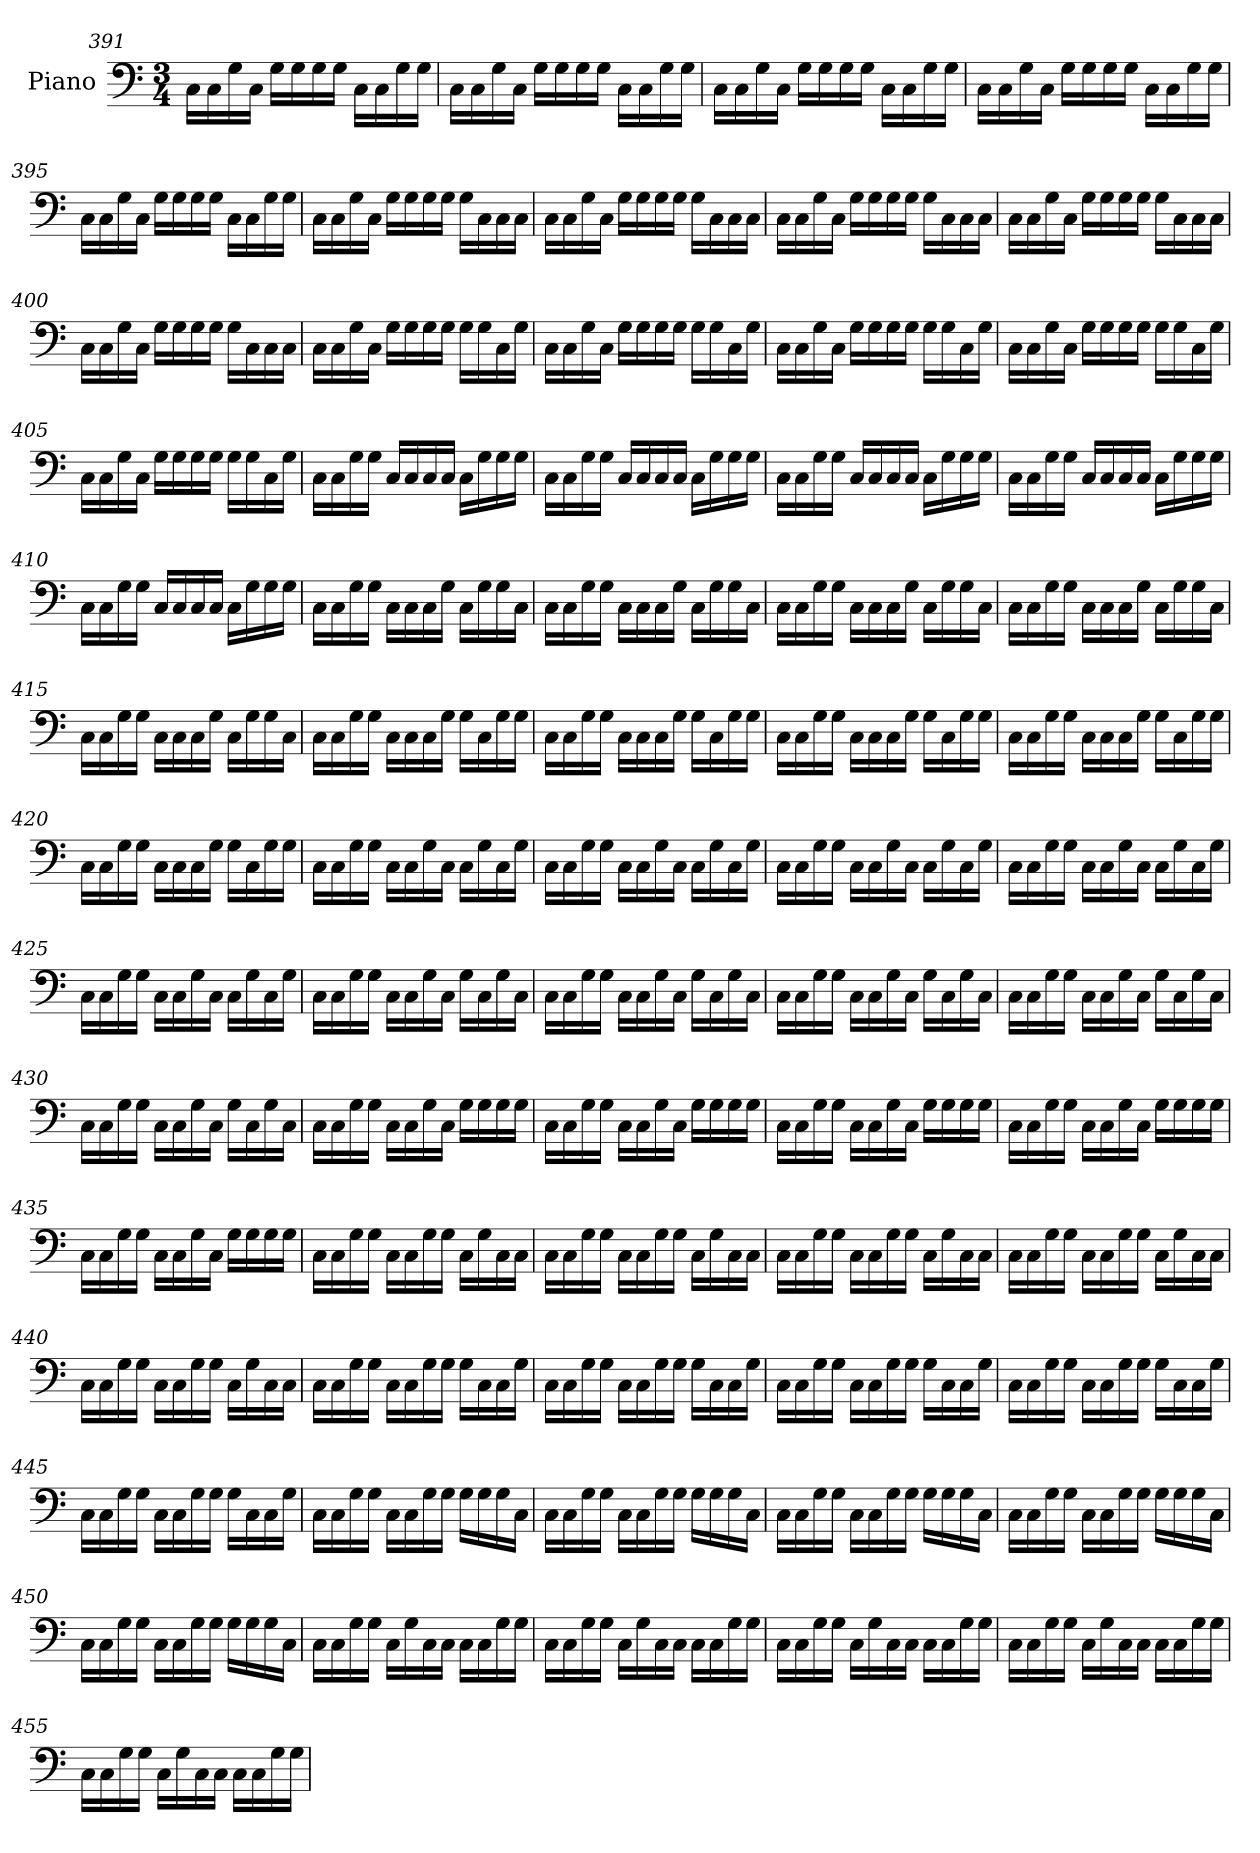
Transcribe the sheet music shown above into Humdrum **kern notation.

**kern
*part1
*staff1
*I"Piano
*I'Pno.
!!LO:LB:g=z
*clefF4
*k[]
*M3/4
=391
16C\LL
16C\
16G\
16C\JJ
16G\LL
16G\
16G\
16G\JJ
16C\LL
16C\
16G\
16G\JJ
=392
16C\LL
16C\
16G\
16C\JJ
16G\LL
16G\
16G\
16G\JJ
16C\LL
16C\
16G\
16G\JJ
=393
16C\LL
16C\
16G\
16C\JJ
16G\LL
16G\
16G\
16G\JJ
16C\LL
16C\
16G\
16G\JJ
!!LO:LB:g=z
=394
16C\LL
16C\
16G\
16C\JJ
16G\LL
16G\
16G\
16G\JJ
16C\LL
16C\
16G\
16G\JJ
=395
16C\LL
16C\
16G\
16C\JJ
16G\LL
16G\
16G\
16G\JJ
16C\LL
16C\
16G\
16G\JJ
=396
16C\LL
16C\
16G\
16C\JJ
16G\LL
16G\
16G\
16G\JJ
16G\LL
16C\
16C\
16C\JJ
!!LO:LB:g=z
=397
16C\LL
16C\
16G\
16C\JJ
16G\LL
16G\
16G\
16G\JJ
16G\LL
16C\
16C\
16C\JJ
=398
16C\LL
16C\
16G\
16C\JJ
16G\LL
16G\
16G\
16G\JJ
16G\LL
16C\
16C\
16C\JJ
=399
16C\LL
16C\
16G\
16C\JJ
16G\LL
16G\
16G\
16G\JJ
16G\LL
16C\
16C\
16C\JJ
!!LO:LB:g=z
=400
16C\LL
16C\
16G\
16C\JJ
16G\LL
16G\
16G\
16G\JJ
16G\LL
16C\
16C\
16C\JJ
=401
16C\LL
16C\
16G\
16C\JJ
16G\LL
16G\
16G\
16G\JJ
16G\LL
16G\
16C\
16G\JJ
=402
16C\LL
16C\
16G\
16C\JJ
16G\LL
16G\
16G\
16G\JJ
16G\LL
16G\
16C\
16G\JJ
!!LO:PB:g=z
=403
16C\LL
16C\
16G\
16C\JJ
16G\LL
16G\
16G\
16G\JJ
16G\LL
16G\
16C\
16G\JJ
=404
16C\LL
16C\
16G\
16C\JJ
16G\LL
16G\
16G\
16G\JJ
16G\LL
16G\
16C\
16G\JJ
=405
16C\LL
16C\
16G\
16C\JJ
16G\LL
16G\
16G\
16G\JJ
16G\LL
16G\
16C\
16G\JJ
!!LO:LB:g=z
=406
16C\LL
16C\
16G\
16G\JJ
16C/LL
16C/
16C/
16C/JJ
16C\LL
16G\
16G\
16G\JJ
=407
16C\LL
16C\
16G\
16G\JJ
16C/LL
16C/
16C/
16C/JJ
16C\LL
16G\
16G\
16G\JJ
=408
16C\LL
16C\
16G\
16G\JJ
16C/LL
16C/
16C/
16C/JJ
16C\LL
16G\
16G\
16G\JJ
!!LO:LB:g=z
=409
16C\LL
16C\
16G\
16G\JJ
16C/LL
16C/
16C/
16C/JJ
16C\LL
16G\
16G\
16G\JJ
=410
16C\LL
16C\
16G\
16G\JJ
16C/LL
16C/
16C/
16C/JJ
16C\LL
16G\
16G\
16G\JJ
=411
16C\LL
16C\
16G\
16G\JJ
16C\LL
16C\
16C\
16G\JJ
16C\LL
16G\
16G\
16C\JJ
!!LO:LB:g=z
=412
16C\LL
16C\
16G\
16G\JJ
16C\LL
16C\
16C\
16G\JJ
16C\LL
16G\
16G\
16C\JJ
=413
16C\LL
16C\
16G\
16G\JJ
16C\LL
16C\
16C\
16G\JJ
16C\LL
16G\
16G\
16C\JJ
=414
16C\LL
16C\
16G\
16G\JJ
16C\LL
16C\
16C\
16G\JJ
16C\LL
16G\
16G\
16C\JJ
!!LO:LB:g=z
=415
16C\LL
16C\
16G\
16G\JJ
16C\LL
16C\
16C\
16G\JJ
16C\LL
16G\
16G\
16C\JJ
=416
16C\LL
16C\
16G\
16G\JJ
16C\LL
16C\
16C\
16G\JJ
16G\LL
16C\
16G\
16G\JJ
=417
16C\LL
16C\
16G\
16G\JJ
16C\LL
16C\
16C\
16G\JJ
16G\LL
16C\
16G\
16G\JJ
!!LO:LB:g=z
=418
16C\LL
16C\
16G\
16G\JJ
16C\LL
16C\
16C\
16G\JJ
16G\LL
16C\
16G\
16G\JJ
=419
16C\LL
16C\
16G\
16G\JJ
16C\LL
16C\
16C\
16G\JJ
16G\LL
16C\
16G\
16G\JJ
=420
16C\LL
16C\
16G\
16G\JJ
16C\LL
16C\
16C\
16G\JJ
16G\LL
16C\
16G\
16G\JJ
!!LO:LB:g=z
=421
16C\LL
16C\
16G\
16G\JJ
16C\LL
16C\
16G\
16C\JJ
16C\LL
16G\
16C\
16G\JJ
=422
16C\LL
16C\
16G\
16G\JJ
16C\LL
16C\
16G\
16C\JJ
16C\LL
16G\
16C\
16G\JJ
=423
16C\LL
16C\
16G\
16G\JJ
16C\LL
16C\
16G\
16C\JJ
16C\LL
16G\
16C\
16G\JJ
!!LO:LB:g=z
=424
16C\LL
16C\
16G\
16G\JJ
16C\LL
16C\
16G\
16C\JJ
16C\LL
16G\
16C\
16G\JJ
=425
16C\LL
16C\
16G\
16G\JJ
16C\LL
16C\
16G\
16C\JJ
16C\LL
16G\
16C\
16G\JJ
=426
16C\LL
16C\
16G\
16G\JJ
16C\LL
16C\
16G\
16C\JJ
16G\LL
16C\
16G\
16C\JJ
!!LO:LB:g=z
=427
16C\LL
16C\
16G\
16G\JJ
16C\LL
16C\
16G\
16C\JJ
16G\LL
16C\
16G\
16C\JJ
=428
16C\LL
16C\
16G\
16G\JJ
16C\LL
16C\
16G\
16C\JJ
16G\LL
16C\
16G\
16C\JJ
=429
16C\LL
16C\
16G\
16G\JJ
16C\LL
16C\
16G\
16C\JJ
16G\LL
16C\
16G\
16C\JJ
!!LO:LB:g=z
=430
16C\LL
16C\
16G\
16G\JJ
16C\LL
16C\
16G\
16C\JJ
16G\LL
16C\
16G\
16C\JJ
=431
16C\LL
16C\
16G\
16G\JJ
16C\LL
16C\
16G\
16C\JJ
16G\LL
16G\
16G\
16G\JJ
=432
16C\LL
16C\
16G\
16G\JJ
16C\LL
16C\
16G\
16C\JJ
16G\LL
16G\
16G\
16G\JJ
!!LO:LB:g=z
=433
16C\LL
16C\
16G\
16G\JJ
16C\LL
16C\
16G\
16C\JJ
16G\LL
16G\
16G\
16G\JJ
=434
16C\LL
16C\
16G\
16G\JJ
16C\LL
16C\
16G\
16C\JJ
16G\LL
16G\
16G\
16G\JJ
=435
16C\LL
16C\
16G\
16G\JJ
16C\LL
16C\
16G\
16C\JJ
16G\LL
16G\
16G\
16G\JJ
!!LO:PB:g=z
=436
16C\LL
16C\
16G\
16G\JJ
16C\LL
16C\
16G\
16G\JJ
16C\LL
16G\
16C\
16C\JJ
=437
16C\LL
16C\
16G\
16G\JJ
16C\LL
16C\
16G\
16G\JJ
16C\LL
16G\
16C\
16C\JJ
=438
16C\LL
16C\
16G\
16G\JJ
16C\LL
16C\
16G\
16G\JJ
16C\LL
16G\
16C\
16C\JJ
!!LO:LB:g=z
=439
16C\LL
16C\
16G\
16G\JJ
16C\LL
16C\
16G\
16G\JJ
16C\LL
16G\
16C\
16C\JJ
=440
16C\LL
16C\
16G\
16G\JJ
16C\LL
16C\
16G\
16G\JJ
16C\LL
16G\
16C\
16C\JJ
=441
16C\LL
16C\
16G\
16G\JJ
16C\LL
16C\
16G\
16G\JJ
16G\LL
16C\
16C\
16G\JJ
!!LO:LB:g=z
=442
16C\LL
16C\
16G\
16G\JJ
16C\LL
16C\
16G\
16G\JJ
16G\LL
16C\
16C\
16G\JJ
=443
16C\LL
16C\
16G\
16G\JJ
16C\LL
16C\
16G\
16G\JJ
16G\LL
16C\
16C\
16G\JJ
=444
16C\LL
16C\
16G\
16G\JJ
16C\LL
16C\
16G\
16G\JJ
16G\LL
16C\
16C\
16G\JJ
!!LO:LB:g=z
=445
16C\LL
16C\
16G\
16G\JJ
16C\LL
16C\
16G\
16G\JJ
16G\LL
16C\
16C\
16G\JJ
=446
16C\LL
16C\
16G\
16G\JJ
16C\LL
16C\
16G\
16G\JJ
16G\LL
16G\
16G\
16C\JJ
=447
16C\LL
16C\
16G\
16G\JJ
16C\LL
16C\
16G\
16G\JJ
16G\LL
16G\
16G\
16C\JJ
!!LO:LB:g=z
=448
16C\LL
16C\
16G\
16G\JJ
16C\LL
16C\
16G\
16G\JJ
16G\LL
16G\
16G\
16C\JJ
=449
16C\LL
16C\
16G\
16G\JJ
16C\LL
16C\
16G\
16G\JJ
16G\LL
16G\
16G\
16C\JJ
=450
16C\LL
16C\
16G\
16G\JJ
16C\LL
16C\
16G\
16G\JJ
16G\LL
16G\
16G\
16C\JJ
!!LO:LB:g=z
=451
16C\LL
16C\
16G\
16G\JJ
16C\LL
16G\
16C\
16C\JJ
16C\LL
16C\
16G\
16G\JJ
=452
16C\LL
16C\
16G\
16G\JJ
16C\LL
16G\
16C\
16C\JJ
16C\LL
16C\
16G\
16G\JJ
=453
16C\LL
16C\
16G\
16G\JJ
16C\LL
16G\
16C\
16C\JJ
16C\LL
16C\
16G\
16G\JJ
!!LO:LB:g=z
=454
16C\LL
16C\
16G\
16G\JJ
16C\LL
16G\
16C\
16C\JJ
16C\LL
16C\
16G\
16G\JJ
=455
16C\LL
16C\
16G\
16G\JJ
16C\LL
16G\
16C\
16C\JJ
16C\LL
16C\
16G\
16G\JJ
=
*-
